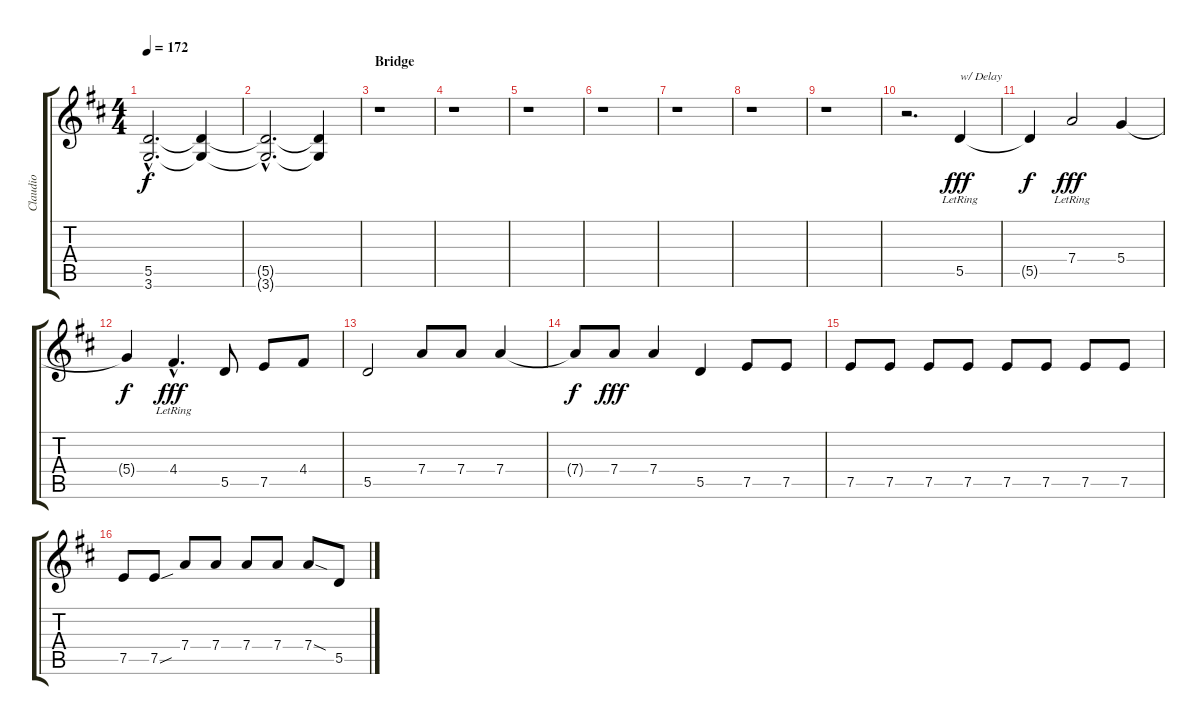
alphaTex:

\track ("Claudio" "Claudio") {instrument distortionguitar}
\staff {score tabs}
\tuning (E4 B3 G3 D3 A2 E2) {hide}
\ts (4 4)
\tempo 172
\clef g2
\ks d
(5.5{hac t} 3.6{hac t}).2{d dy f} (5.5{t} 3.6{t}).4 |
(5.5{hac t} 3.6{hac t}).2{d} (5.5{t} 3.6{t}).4 |
\section ("" "Bridge")
r.1 |
r.1 |
r.1 |
r.1 |
r.1 |
r.1 |
r.1 |
r.2{d} 5.5{lr}.4{txt "w/ Delay " dy fff instrument electricguitarclean} |
5.5{t}.4{dy f} 7.4{lr}.2{dy fff} 5.4.4 |
5.4{t}.4{dy f} 4.4{hac lr}.4{d dy fff} 5.5.8 7.5.8 4.4.8 |
5.5.2 7.4.8 7.4.8 7.4.4 |
7.4{t}.8{dy f} 7.4.8{dy fff} 7.4.4 5.5.4 7.5.8 7.5.8 |
7.5.8 7.5.8 7.5.8 7.5.8 7.5.8 7.5.8 7.5.8 7.5.8 |
7.5.8 7.5{sou}.8 7.4.8 7.4.8 7.4.8 7.4.8 7.4{sod}.8 5.5.8
